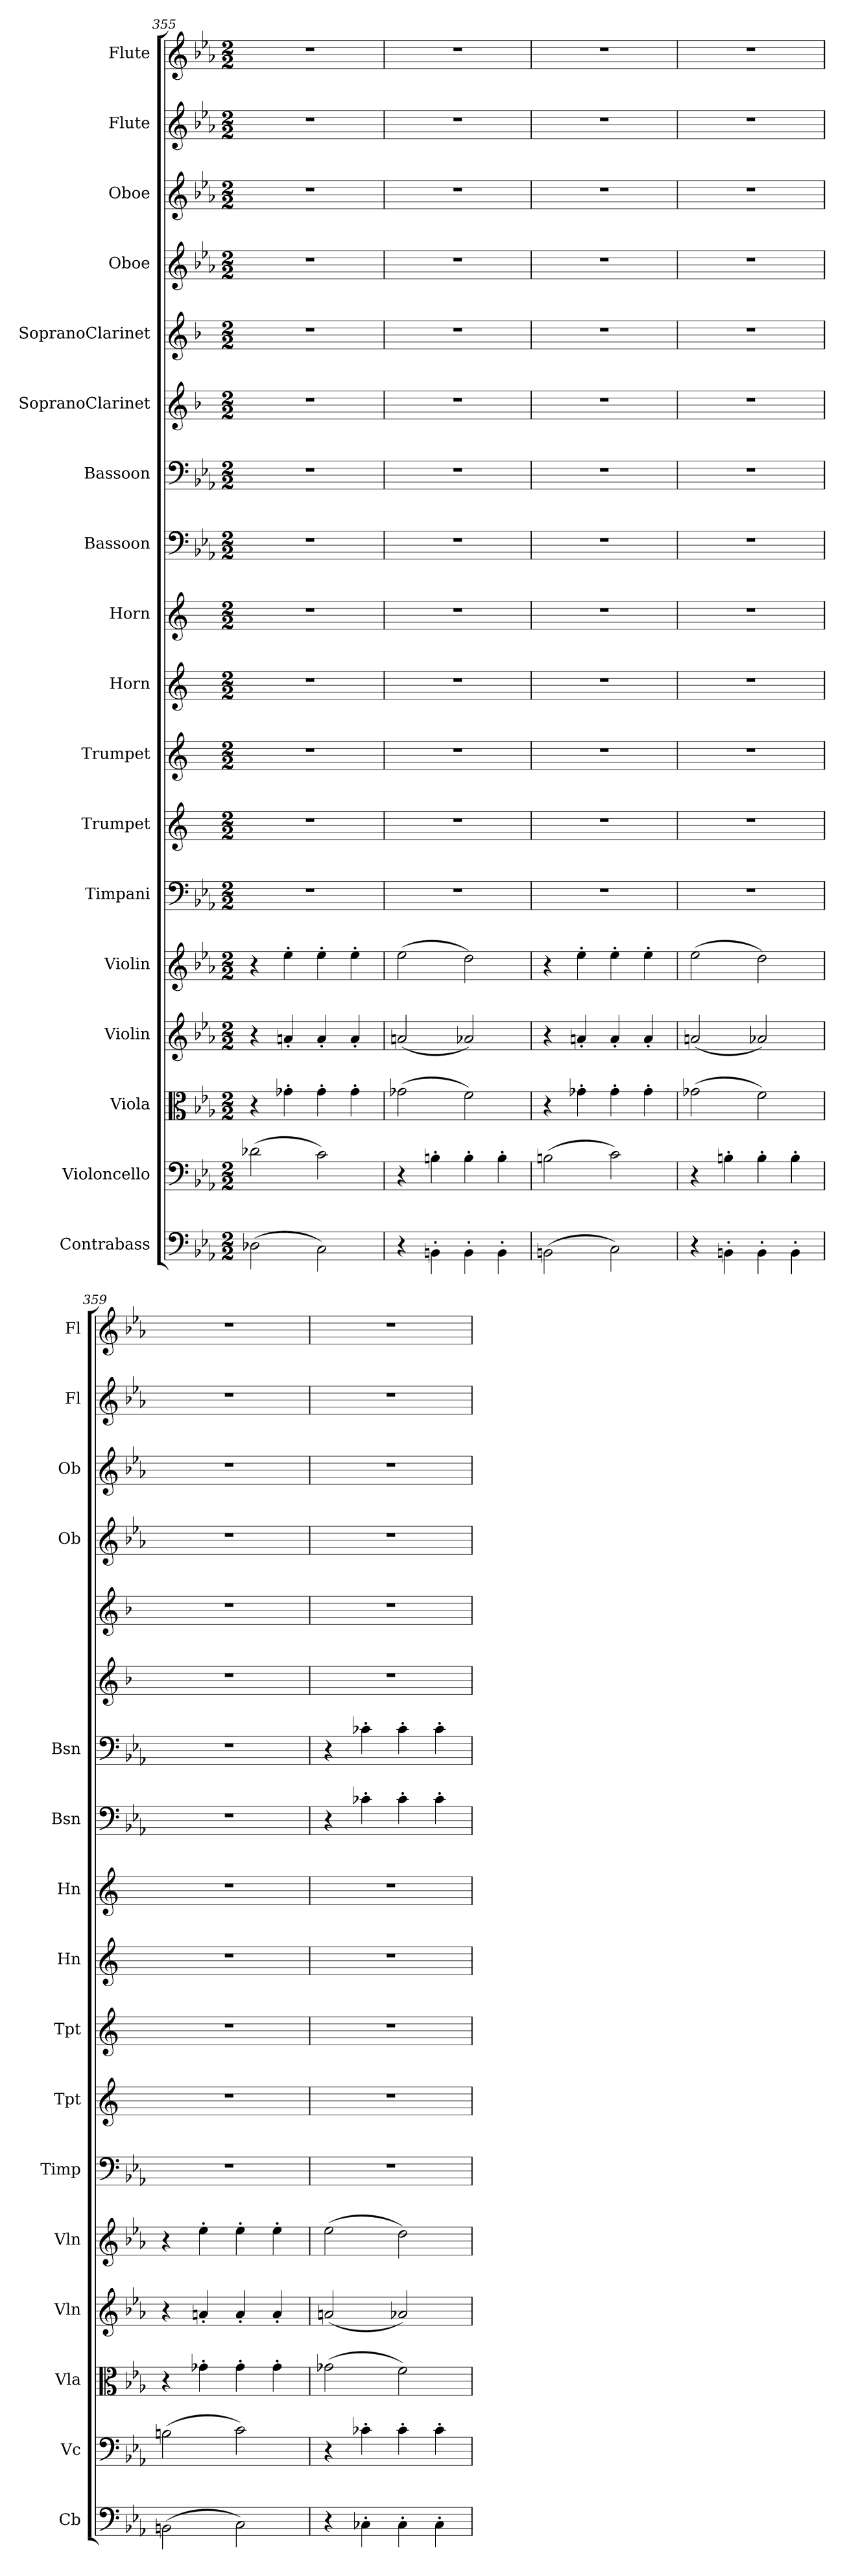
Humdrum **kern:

**kern	**kern	**kern	**kern	**kern	**kern	**kern	**kern	**kern	**kern	**kern	**kern	**kern	**kern	**kern	**kern	**kern	**kern
*part18	*part17	*part16	*part15	*part14	*part13	*part12	*part11	*part10	*part9	*part8	*part7	*part6	*part5	*part4	*part3	*part2	*part1
*staff18	*staff17	*staff16	*staff15	*staff14	*staff13	*staff12	*staff11	*staff10	*staff9	*staff8	*staff7	*staff6	*staff5	*staff4	*staff3	*staff2	*staff1
*I"Contrabass	*I"Violoncello	*I"Viola	*I"Violin	*I"Violin	*I"Timpani	*I"Trumpet	*I"Trumpet	*I"Horn	*I"Horn	*I"Bassoon	*I"Bassoon	*I"SopranoClarinet	*I"SopranoClarinet	*I"Oboe	*I"Oboe	*I"Flute	*I"Flute
*I'Cb	*I'Vc	*I'Vla	*I'Vln	*I'Vln	*I'Timp	*I'Tpt	*I'Tpt	*I'Hn	*I'Hn	*I'Bsn	*I'Bsn	*	*	*I'Ob	*I'Ob	*I'Fl	*I'Fl
*clefF4	*clefF4	*clefC3	*clefG2	*clefG2	*clefF4	*clefG2	*clefG2	*clefG2	*clefG2	*clefF4	*clefF4	*clefG2	*clefG2	*clefG2	*clefG2	*clefG2	*clefG2
*k[b-e-a-]	*k[b-e-a-]	*k[b-e-a-]	*k[b-e-a-]	*k[b-e-a-]	*k[b-e-a-]	*k[]	*k[]	*k[]	*k[]	*k[b-e-a-]	*k[b-e-a-]	*k[b-]	*k[b-]	*k[b-e-a-]	*k[b-e-a-]	*k[b-e-a-]	*k[b-e-a-]
*M2/2	*M2/2	*M2/2	*M2/2	*M2/2	*M2/2	*M2/2	*M2/2	*M2/2	*M2/2	*M2/2	*M2/2	*M2/2	*M2/2	*M2/2	*M2/2	*M2/2	*M2/2
=355	=355	=355	=355	=355	=355	=355	=355	=355	=355	=355	=355	=355	=355	=355	=355	=355	=355
(2D-X\	(2d-X\	4r	4r	4r	1r	1r	1r	1r	1r	1r	1r	1r	1r	1r	1r	1r	1r
.	.	4g-X'\	4an'/	4ee-'\	.	.	.	.	.	.	.	.	.	.	.	.	.
2C\)	2c\)	4g-'\	4a'/	4ee-'\	.	.	.	.	.	.	.	.	.	.	.	.	.
.	.	4g-'\	4a'/	4ee-'\	.	.	.	.	.	.	.	.	.	.	.	.	.
=356	=356	=356	=356	=356	=356	=356	=356	=356	=356	=356	=356	=356	=356	=356	=356	=356	=356
4r	4r	(2g-X\	(2an/	(2ee-\	1r	1r	1r	1r	1r	1r	1r	1r	1r	1r	1r	1r	1r
4BBn'\	4Bn'\	.	.	.	.	.	.	.	.	.	.	.	.	.	.	.	.
4BB'\	4B'\	2f\)	2a-X/)	2dd\)	.	.	.	.	.	.	.	.	.	.	.	.	.
4BB'\	4B'\	.	.	.	.	.	.	.	.	.	.	.	.	.	.	.	.
=357	=357	=357	=357	=357	=357	=357	=357	=357	=357	=357	=357	=357	=357	=357	=357	=357	=357
(2BBn\	(2Bn\	4r	4r	4r	1r	1r	1r	1r	1r	1r	1r	1r	1r	1r	1r	1r	1r
.	.	4g-X'\	4an'/	4ee-'\	.	.	.	.	.	.	.	.	.	.	.	.	.
2C\)	2c\)	4g-'\	4a'/	4ee-'\	.	.	.	.	.	.	.	.	.	.	.	.	.
.	.	4g-'\	4a'/	4ee-'\	.	.	.	.	.	.	.	.	.	.	.	.	.
=358	=358	=358	=358	=358	=358	=358	=358	=358	=358	=358	=358	=358	=358	=358	=358	=358	=358
4r	4r	(2g-X\	(2an/	(2ee-\	1r	1r	1r	1r	1r	1r	1r	1r	1r	1r	1r	1r	1r
4BBn'\	4Bn'\	.	.	.	.	.	.	.	.	.	.	.	.	.	.	.	.
4BB'\	4B'\	2f\)	2a-X/)	2dd\)	.	.	.	.	.	.	.	.	.	.	.	.	.
4BB'\	4B'\	.	.	.	.	.	.	.	.	.	.	.	.	.	.	.	.
=359	=359	=359	=359	=359	=359	=359	=359	=359	=359	=359	=359	=359	=359	=359	=359	=359	=359
(2BBn\	(2Bn\	4r	4r	4r	1r	1r	1r	1r	1r	1r	1r	1r	1r	1r	1r	1r	1r
.	.	4g-X'\	4an'/	4ee-'\	.	.	.	.	.	.	.	.	.	.	.	.	.
2C\)	2c\)	4g-'\	4a'/	4ee-'\	.	.	.	.	.	.	.	.	.	.	.	.	.
.	.	4g-'\	4a'/	4ee-'\	.	.	.	.	.	.	.	.	.	.	.	.	.
=360	=360	=360	=360	=360	=360	=360	=360	=360	=360	=360	=360	=360	=360	=360	=360	=360	=360
4r	4r	(2g-X\	(2an/	(2ee-\	1r	1r	1r	1r	1r	4r	4r	1r	1r	1r	1r	1r	1r
4C-X'\	4c-X'\	.	.	.	.	.	.	.	.	4c-X'\	4c-X'\	.	.	.	.	.	.
4C-'\	4c-'\	2f\)	2a-X/)	2dd\)	.	.	.	.	.	4c-'\	4c-'\	.	.	.	.	.	.
4C-'\	4c-'\	.	.	.	.	.	.	.	.	4c-'\	4c-'\	.	.	.	.	.	.
=	=	=	=	=	=	=	=	=	=	=	=	=	=	=	=	=	=
*-	*-	*-	*-	*-	*-	*-	*-	*-	*-	*-	*-	*-	*-	*-	*-	*-	*-
